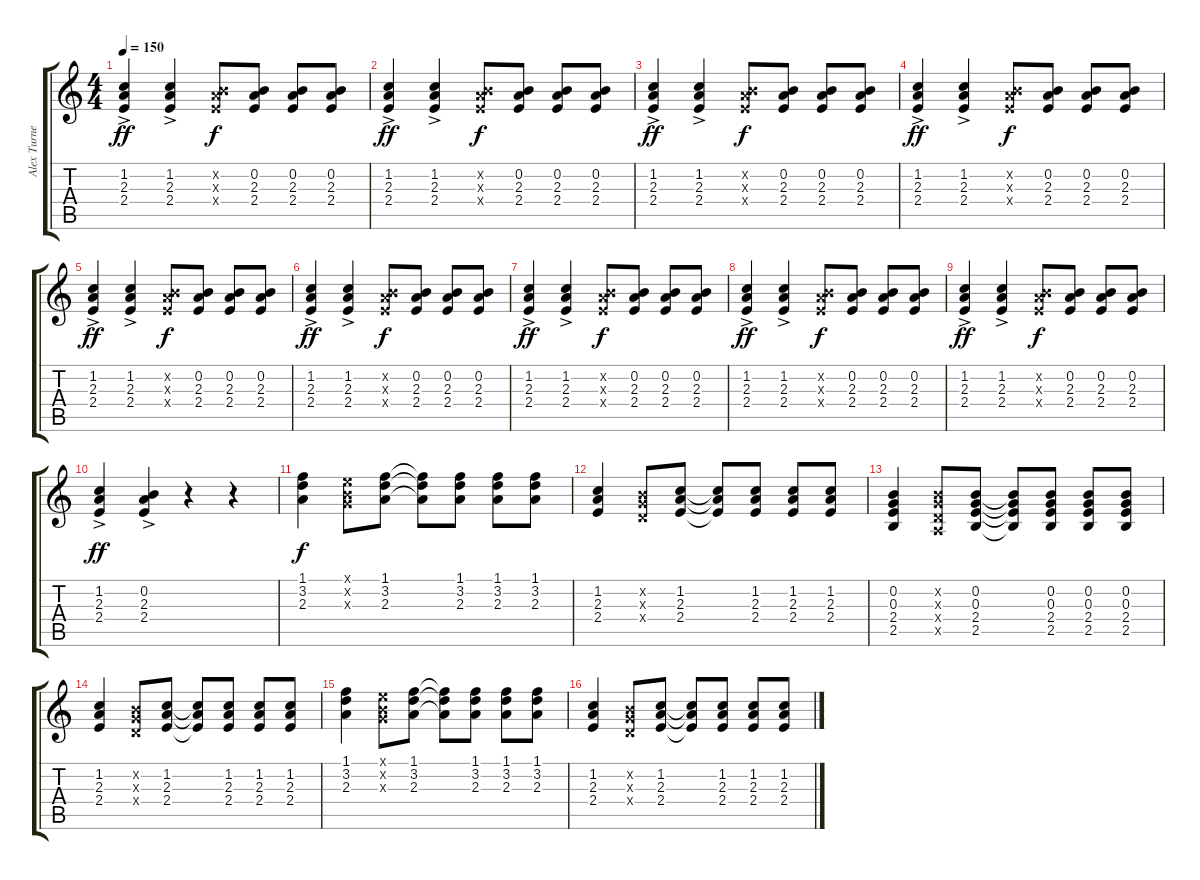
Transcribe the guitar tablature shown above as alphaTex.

\track ("Alex Turner" "Alex Turne") {instrument acousticguitarsteel}
\staff {score tabs}
\tuning (E4 B3 G3 D3 A2 E2) {hide}
\ts (4 4)
\tempo 150
\clef g2
\ks c
(1.2{ac} 2.3 2.4).4{dy ff} (1.2{ac} 2.3 2.4).4 (0.2{x} 2.3{x} 2.4{x}).8{dy f} (0.2 2.3 2.4).8 (0.2 2.3 2.4).8 (0.2 2.3 2.4).8 |
(1.2{ac} 2.3 2.4).4{dy ff} (1.2{ac} 2.3 2.4).4 (0.2{x} 2.3{x} 2.4{x}).8{dy f} (0.2 2.3 2.4).8 (0.2 2.3 2.4).8 (0.2 2.3 2.4).8 |
(1.2{ac} 2.3 2.4).4{dy ff} (1.2{ac} 2.3 2.4).4 (0.2{x} 2.3{x} 2.4{x}).8{dy f} (0.2 2.3 2.4).8 (0.2 2.3 2.4).8 (0.2 2.3 2.4).8 |
(1.2{ac} 2.3 2.4).4{dy ff} (1.2{ac} 2.3 2.4).4 (0.2{x} 2.3{x} 2.4{x}).8{dy f} (0.2 2.3 2.4).8 (0.2 2.3 2.4).8 (0.2 2.3 2.4).8 |
(1.2{ac} 2.3 2.4).4{dy ff} (1.2{ac} 2.3 2.4).4 (0.2{x} 2.3{x} 2.4{x}).8{dy f} (0.2 2.3 2.4).8 (0.2 2.3 2.4).8 (0.2 2.3 2.4).8 |
(1.2{ac} 2.3 2.4).4{dy ff} (1.2{ac} 2.3 2.4).4 (0.2{x} 2.3{x} 2.4{x}).8{dy f} (0.2 2.3 2.4).8 (0.2 2.3 2.4).8 (0.2 2.3 2.4).8 |
(1.2{ac} 2.3 2.4).4{dy ff} (1.2{ac} 2.3 2.4).4 (0.2{x} 2.3{x} 2.4{x}).8{dy f} (0.2 2.3 2.4).8 (0.2 2.3 2.4).8 (0.2 2.3 2.4).8 |
(1.2{ac} 2.3 2.4).4{dy ff} (1.2{ac} 2.3 2.4).4 (0.2{x} 2.3{x} 2.4{x}).8{dy f} (0.2 2.3 2.4).8 (0.2 2.3 2.4).8 (0.2 2.3 2.4).8 |
(1.2{ac} 2.3 2.4).4{dy ff} (1.2{ac} 2.3 2.4).4 (0.2{x} 2.3{x} 2.4{x}).8{dy f} (0.2 2.3 2.4).8 (0.2 2.3 2.4).8 (0.2 2.3 2.4).8 |
(1.2{ac} 2.3 2.4).4{dy ff} (0.2{ac} 2.3 2.4).4 r.4 r.4 |
(1.1 3.2 2.3).4{dy f} (0.1{x} 0.2{x} 0.3{x}).8 (1.1 3.2 2.3).8 (1.1{t} 3.2{t} 2.3{t}).8 (1.1 3.2 2.3).8 (1.1 3.2 2.3).8 (1.1 3.2 2.3).8 |
(1.2 2.3 2.4).4 (0.2{x} 0.3{x} 0.4{x}).8 (1.2 2.3 2.4).8 (1.2{t} 2.3{t} 2.4{t}).8 (1.2 2.3 2.4).8 (1.2 2.3 2.4).8 (1.2 2.3 2.4).8 |
(0.2 0.3 2.4 2.5).4 (0.2{x} 0.3{x} 0.4{x} 0.5{x}).8 (0.2 0.3 2.4 2.5).8 (0.2{t} 0.3{t} 2.4{t} 2.5{t}).8 (0.2 0.3 2.4 2.5).8 (0.2 0.3 2.4 2.5).8 (0.2 0.3 2.4 2.5).8 |
(1.2 2.3 2.4).4 (0.2{x} 0.3{x} 0.4{x}).8 (1.2 2.3 2.4).8 (1.2{t} 2.3{t} 2.4{t}).8 (1.2 2.3 2.4).8 (1.2 2.3 2.4).8 (1.2 2.3 2.4).8 |
(1.1 3.2 2.3).4 (0.1{x} 0.2{x} 0.3{x}).8 (1.1 3.2 2.3).8 (1.1{t} 3.2{t} 2.3{t}).8 (1.1 3.2 2.3).8 (1.1 3.2 2.3).8 (1.1 3.2 2.3).8 |
(1.2 2.3 2.4).4 (0.2{x} 0.3{x} 0.4{x}).8 (1.2 2.3 2.4).8 (1.2{t} 2.3{t} 2.4{t}).8 (1.2 2.3 2.4).8 (1.2 2.3 2.4).8 (1.2 2.3 2.4).8
